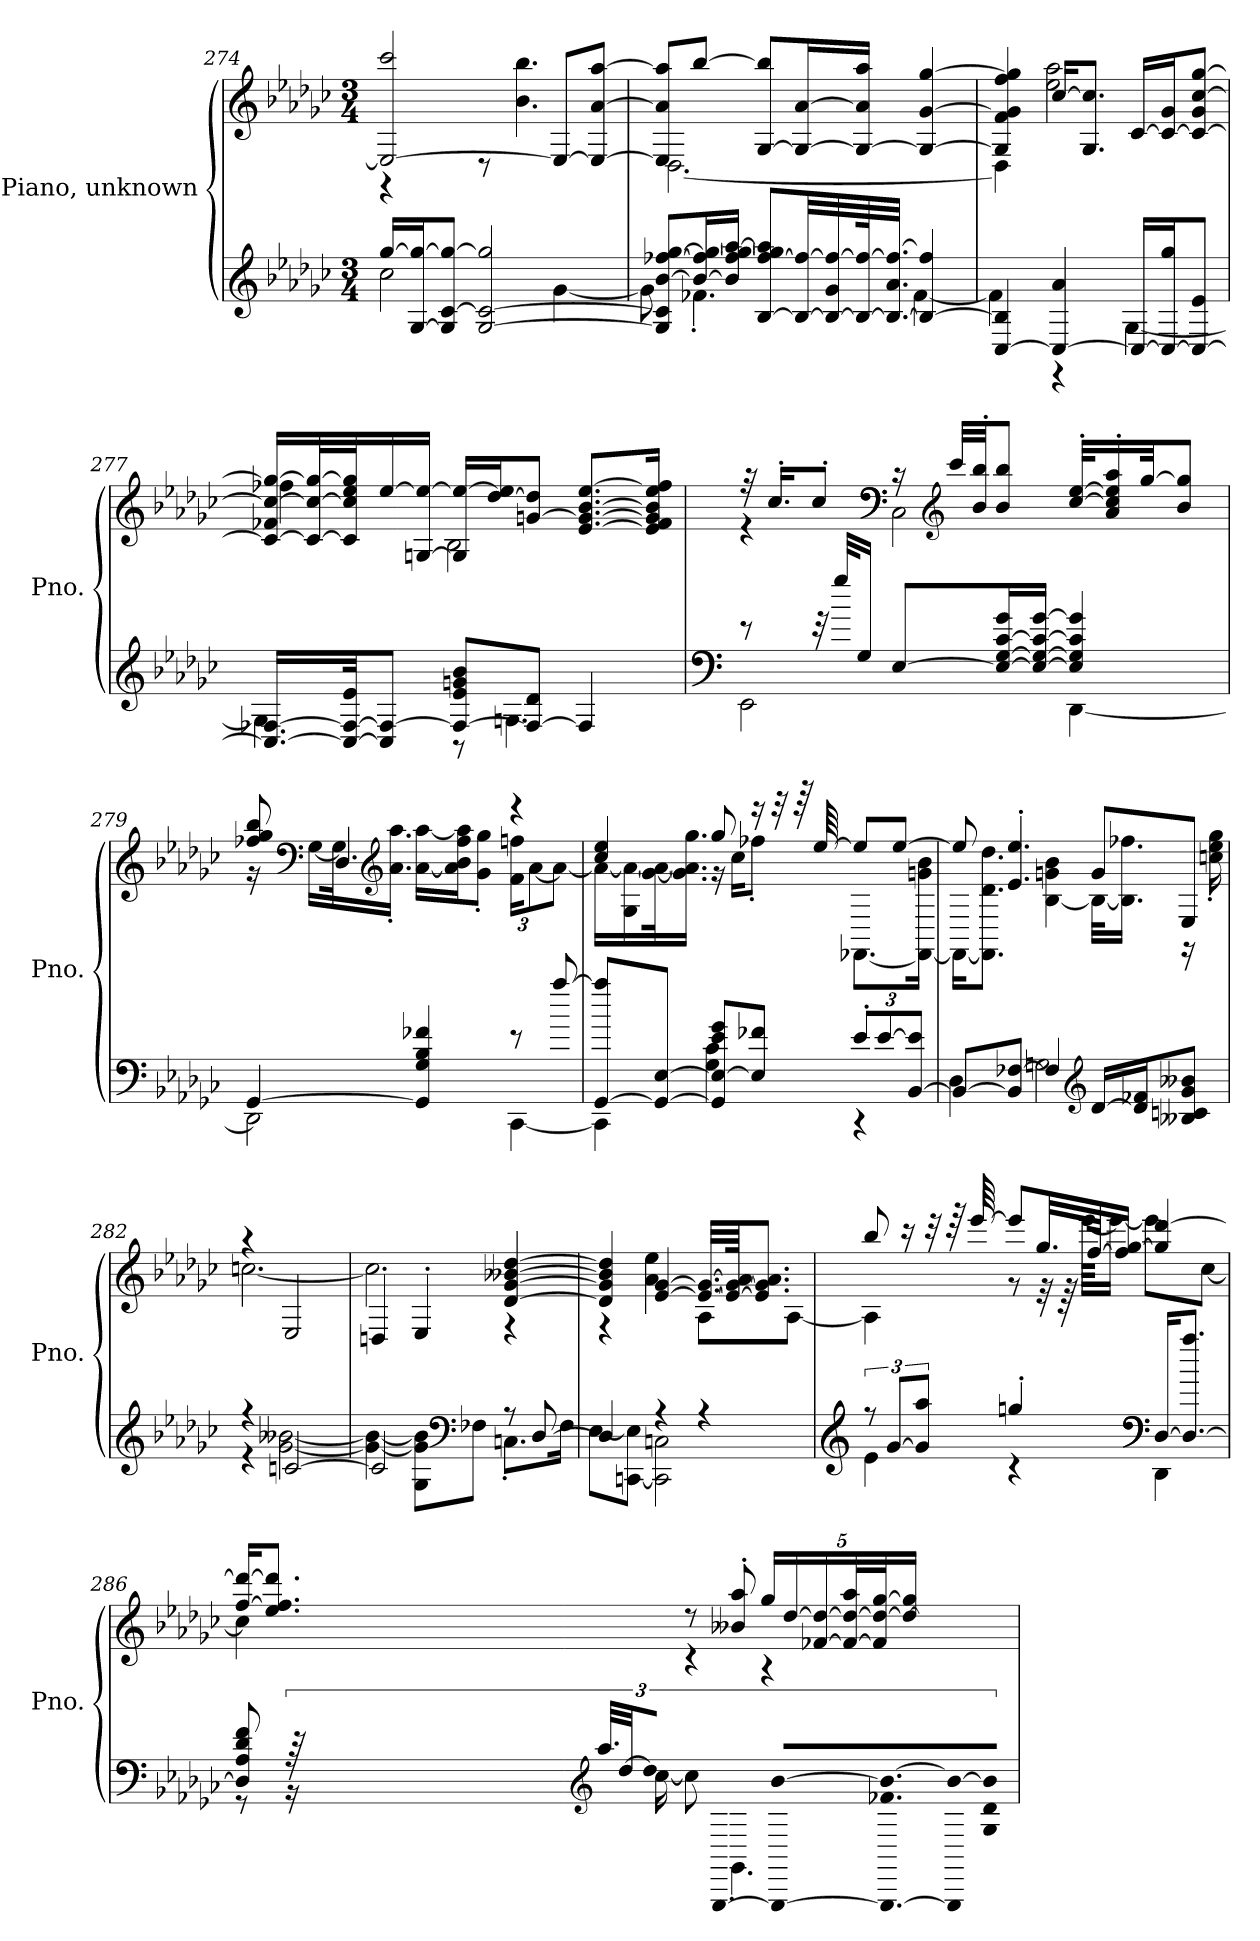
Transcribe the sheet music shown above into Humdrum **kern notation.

**kern	**kern
*part1	*part1
*staff2	*staff1
*I"Piano, unknown	*
*I'Pno.	*
*clefG2	*clefG2
*k[b-e-a-d-g-c-]	*k[b-e-a-d-g-c-]
*M3/4	*M3/4
=274	=274
*^	*^
[16gg-/LL	2cc-\	2E-/_ 2ccc-/	4r
[16G-/ 16gg-/_J	.	.	.
8G-/] [8c-/ 8gg-/_J	.	.	.
[2G-/ 2c-/_ 2gg-/]	.	.	8r
.	.	.	4.b-\ 4.bb-\
.	[4g-\	8E-/L_	.
.	.	8E-/_ [8a-/ [8aa-/J	.
!!LO:LB:g=z	!!
=275	=275	=275	=275
8G-/] 8c-/] [8b-/ [8ff-X/ [8gg-/L	8g-\]	8E-/] 8a-/] 8aa-/]L	[2.D-\
16b-/_ 16ff-/_ 16gg-/_L	4.f-X'\	[8bb-/J	.
16b-/] 16ff-/_ 16gg-/_ [16aa-/JJ	.	.	.
[8B-/ 8ff-/_ 8gg-/] 8aa-/]L	.	[8G-/ 8bb-/]L	.
32B-/_ 32ff-/_LL	.	16G-/_ [16a-/L	.
32B-/_ 32g-/ 32ff-/_	.	.	.
64B-/_ 64ff-/_K	.	16G-/_ 16a-/] 16aa-/JJ	.
32.B-/_ 32.a-/ 32.ff-/_JJJ	.	.	.
4B-/_ 4ff-/]	[4f-\	4G-/_ [4g-/ [4gg-/	.
=276	=276	=276	=276
[4C-/ 4B-/]	4f-\]	4G-/] 4f/ 4g-/] 4ff/ 4gg-/]	4D-\]
4C-/_ 4a-/	4r	[16cc-/KL	2ee-\ 2aa-\
.	.	8.G-/ 8.cc-/]J	.
16C-/LL_	[4G-\	[16c-/LL	.
16C-/_ 16gg-/J	.	16c-/_ 16g-/J	.
8C-/_ 8e-/J	.	8c-/_ 8g-/ [8cc-/ [8gg-/J	.
!!LO:LB:g=z	!!
=277	=277	=277	=277
16.C-/_ [16.F-X/LL	4G-\]	16c-/_ 16f-X/ 16cc-/_ 16gg-/_LL	4ff-X\
.	.	32c-/_ 32cc-/_ 32gg-/_L	.
32C-/_ 32F-/_ 32e-/JK	.	32c-/] 32cc-/] 32ee-/ 32gg-/]J	.
8C-/] 8F-/_J	.	[16ee-/	.
.	.	[16Gn/ 16ee-/_JJ	.
8F-/_ 8e-/ 8gn/ 8b-/L	8r	16G/] 16ee-/_LL	2B-\
.	.	[16dd-/ 16ee-/]J	.
8F-/_ 8d-/J	4.Gn\	[8gn/ 8dd-/]J	.
4F-/]	.	[8.e-/ 8.g/_ [8.b-/ [8.ee-/L	.
.	.	16e-/] 16f-/ 16g/] 16b-/] 16ee-/] 16ff-/Jk	.
=278	=278	=278	=278
*clefF4	*	*	*
8r	2EE-\	32r	4r
.	.	16.cc-'/KL	.
32r	.	8cc-'/J	.
32gg-/KLL	.	.	.
16G-/JJ	.	.	.
*	*	*clefF4	*
[8E-/L	.	16r	2C-\
*	*	*clefG2	*
.	.	32ccc-/LLL	.
.	.	32b-/' 32bb-/'JJ	.
16E-/_ [16G-/ [16c-/ 16g-/L	.	8b-/ 8bb-/J	.
16E-/_ 16G-/_ 16c-/_ [16g-/JJ	.	.	.
4E-/] 4G-/] 4c-/] 4g-/]	[4DD-\	[32cc-/' [32ee-/'KLL	.
.	.	16a-/' 16cc-/]' 16ee-/]' 16aa-/'	.
.	.	[32gg-/JK	.
.	.	8b-/ 8gg-/]J	.
!!LO:LB:g=z	!!
=279	=279	=279	=279
[4GG-/	2DD-\]	8ff-X/ 8gg-/ 8bb-/	16r
*	*	*clefF4	*
.	.	.	[16G-\LL
.	.	4.D-/	32G-\K]
*	*	*clefG2	*
.	.	.	16.a-\' 16.aa-\'JJ
4GG-/] 4G-/ 4B-/ 4f-X/	.	.	[16a-\ [16aa-\LL
.	.	.	16a-\] 16b-\ 16ff-\ 16aa-\]J
.	.	.	8g-\' 8gg-\'J
*	*	*	*Xbrackettup
8r	[4CC-\	4r	24f\ 24ffn\KL
.	.	.	[12a-\
[8aa-/	.	.	8a-\J_
=280	=280	=280	=280
[8GG-/ 8aa-/]L	4CC-\]	4cc-/ 4ee-/	16a-\LL_
.	.	.	16G-\ 16a-\_
8GG-/_ [8E-/J	.	.	[32g-\ 32a-\_K
.	.	.	16.g-\] 16.a-\] 16.gg-\JJ
8GG-/] 8E-/_ 8e-/ 8g-/L	4G-\ 4c-\	8gg-/	16r
.	.	.	16cc-\KL
8E-/] 8f-X/J	.	16r	8ff-X'\J
.	.	32r	.
.	.	64r	.
.	.	[64ee-/	.
*Xbrackettup	*	*	*
12e-'/L	4r	8ee-/L]	[8.FF-X\L
[12e-/	.	.	.
.	.	[8ee-/J	.
[12BB-/ 12e-/]J	.	.	.
.	.	.	16FF-\_ 16gn\ 16b-\Jk
!!LO:LB:g=z	!!
=281	=281	=281	=281
8BB-/L_	4D-\	8ee-/]	16FF-\KL_
.	.	.	8.FF-\] 8.d-\ 8.dd-\J
8BB-/] [8F-X/J	.	4.e-/' 4.ee-/'	.
4F-/]	2Gn\	.	[4B-\ 4gn\ 4b-\
*clefG2	*	*	*
[16d-/LL	.	8g/L	32B-\KLL_
.	.	.	16.B-\] 16.ff-X\JJ
16d-/] 16f-X/J	.	.	.
8B--X/ 8cn/ 8g-/ 8b--X/J	.	8E-/J	16r
.	.	.	16ccn\' 16ee-\' 16gg-\'
=282	=282	=282	=282
4r	4r	4r	[2.ccn\
[2cn/	[2g-\ [2b--X\	2E-/	.
=283	=283	=283	=283
2c/]	4g-\_ 4b--\_	4Dn'/	2cc\]
.	8G-\ 8g-\] 8b--\]L	4E-'/	.
*clefF4	*	*	*
.	8F-X\J	.	.
8r	8.Cn'\L	[4d-/ [4g-/ [4b--X/ [4dd-/	4r
[8D-/	.	.	.
.	16F-\Jk	.	.
!!LO:PB:g=z	!!
=284	=284	=284	=284
4D-/]	[8E-\L	4d-/] 4g-/] 4b--/] 4dd-/]	4r
.	[8CCn\ 8E-\]J	.	.
4r	2CC\] 2Cn\	[4e-/ [4g-/	4a-\ 4ee-\
4r	.	32.e-/_ 32.g-/_LLL	8A-\L
.	.	64e-/_ 64g-/_ 64a-/JJK	.
.	.	8.e-/] 8.g-/] 8.a-/J	.
.	.	.	[8A-\J
=285	=285	=285	=285
*clefG2	*	*	*
*brackettup	*	*	*
12r	4e-\	8bb-/	4A-\]
[12g-/L	.	.	.
.	.	16r	.
12g-/] 12aa-/J	.	.	.
.	.	32r	.
.	.	64r	.
.	.	[64eee-/	.
4ggn'/	4r	8eee-/L]	8r
.	.	32.gg-/LL	32r
.	.	.	64r
.	.	[64ff/JK	[64eee-\KKLL
.	.	16ff/] [16gg-/JJ	16eee-\JJ_
*clefF4	*	*	*
[16D-/KL	4DD-\	4gg-/] [4ddd-/	8eee-\L]
8.D-/_ 8.aa-/J	.	.	.
.	.	.	[8cc-\J
!!LO:LB:g=z	!!
=286	=286	=286	=286
8D-/] 8A-/ 8d-/ 8f/	8r	[16ff/ 16ddd-/_KL	4cc-\]
.	.	8.ee-/ 8.ff/] 8.ddd-/]J	.
96r	16r	.	.
*clefG2	*	*	*
48.aa-/LLL	.	.	.
[48dd-/J	.	.	.
16dd-/JJ]	[16cc-\	.	.
[4GGG-/	8cc-\]	8r	4r
.	4.GG-'\	8b--X/' 8aa-/'	.
64GGG-/_ [64b-/KLLL	.	20gg-/LL	4r
32.GGG-/_ 32.f-X/ 32.b-/_J	.	.	.
.	.	[20dd-/	.
16GGG-/] 16b-/_J	.	.	.
.	.	[20f-X/ 20dd-/_	.
8G-/ 8d-/ 8b-/_J	.	.	.
.	.	40f-/_ 40dd-/_ 40aa-/L	.
.	.	40f-/] 40dd-/_ [40gg-/J	.
.	.	20dd-/_ 20gg-/]JJ	.
*v	*v	*	*
*	*v	*v
=	=
*-	*-
